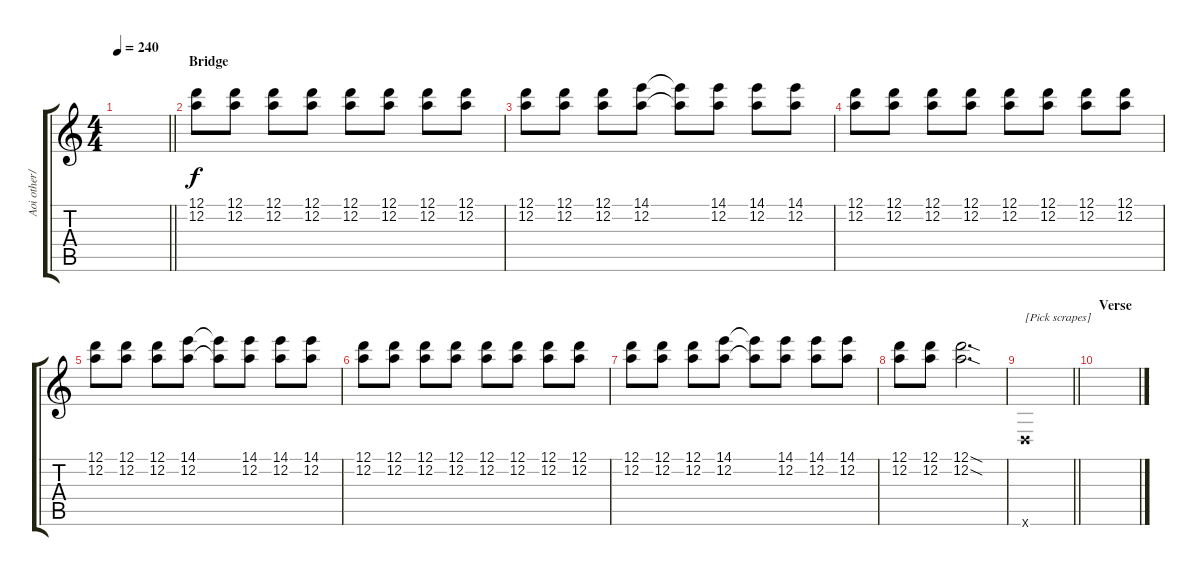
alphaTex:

\track ("Aoi other/acoustic" "Aoi other/") {instrument distortionguitar}
\staff {score tabs}
\tuning (D4 A3 F3 C3 G2 D2) {hide}
\ts (4 4)
\tempo 240
\clef g2
\barLineRight lightlight
\ks c
|
\section ("" "Bridge")
(12.1 12.2).8 (12.1 12.2).8 (12.1 12.2).8 (12.1 12.2).8 (12.1 12.2).8 (12.1 12.2).8 (12.1 12.2).8 (12.1 12.2).8 |
(12.1 12.2).8 (12.1 12.2).8 (12.1 12.2).8 (14.1 12.2).8 (14.1{t} 12.2{t}).8 (14.1 12.2).8 (14.1 12.2).8 (14.1 12.2).8 |
(12.1 12.2).8 (12.1 12.2).8 (12.1 12.2).8 (12.1 12.2).8 (12.1 12.2).8 (12.1 12.2).8 (12.1 12.2).8 (12.1 12.2).8 |
(12.1 12.2).8 (12.1 12.2).8 (12.1 12.2).8 (14.1 12.2).8 (14.1{t} 12.2{t}).8 (14.1 12.2).8 (14.1 12.2).8 (14.1 12.2).8 |
(12.1 12.2).8 (12.1 12.2).8 (12.1 12.2).8 (12.1 12.2).8 (12.1 12.2).8 (12.1 12.2).8 (12.1 12.2).8 (12.1 12.2).8 |
(12.1 12.2).8 (12.1 12.2).8 (12.1 12.2).8 (14.1 12.2).8 (14.1{t} 12.2{t}).8 (14.1 12.2).8 (14.1 12.2).8 (14.1 12.2).8 |
(12.1 12.2).8 (12.1 12.2).8 (12.1{sod} 12.2{sod}).2{d} |
\barLineRight lightlight
0.6{x}.1{txt "[Pick scrapes]"} |
\section ("" "Verse")
